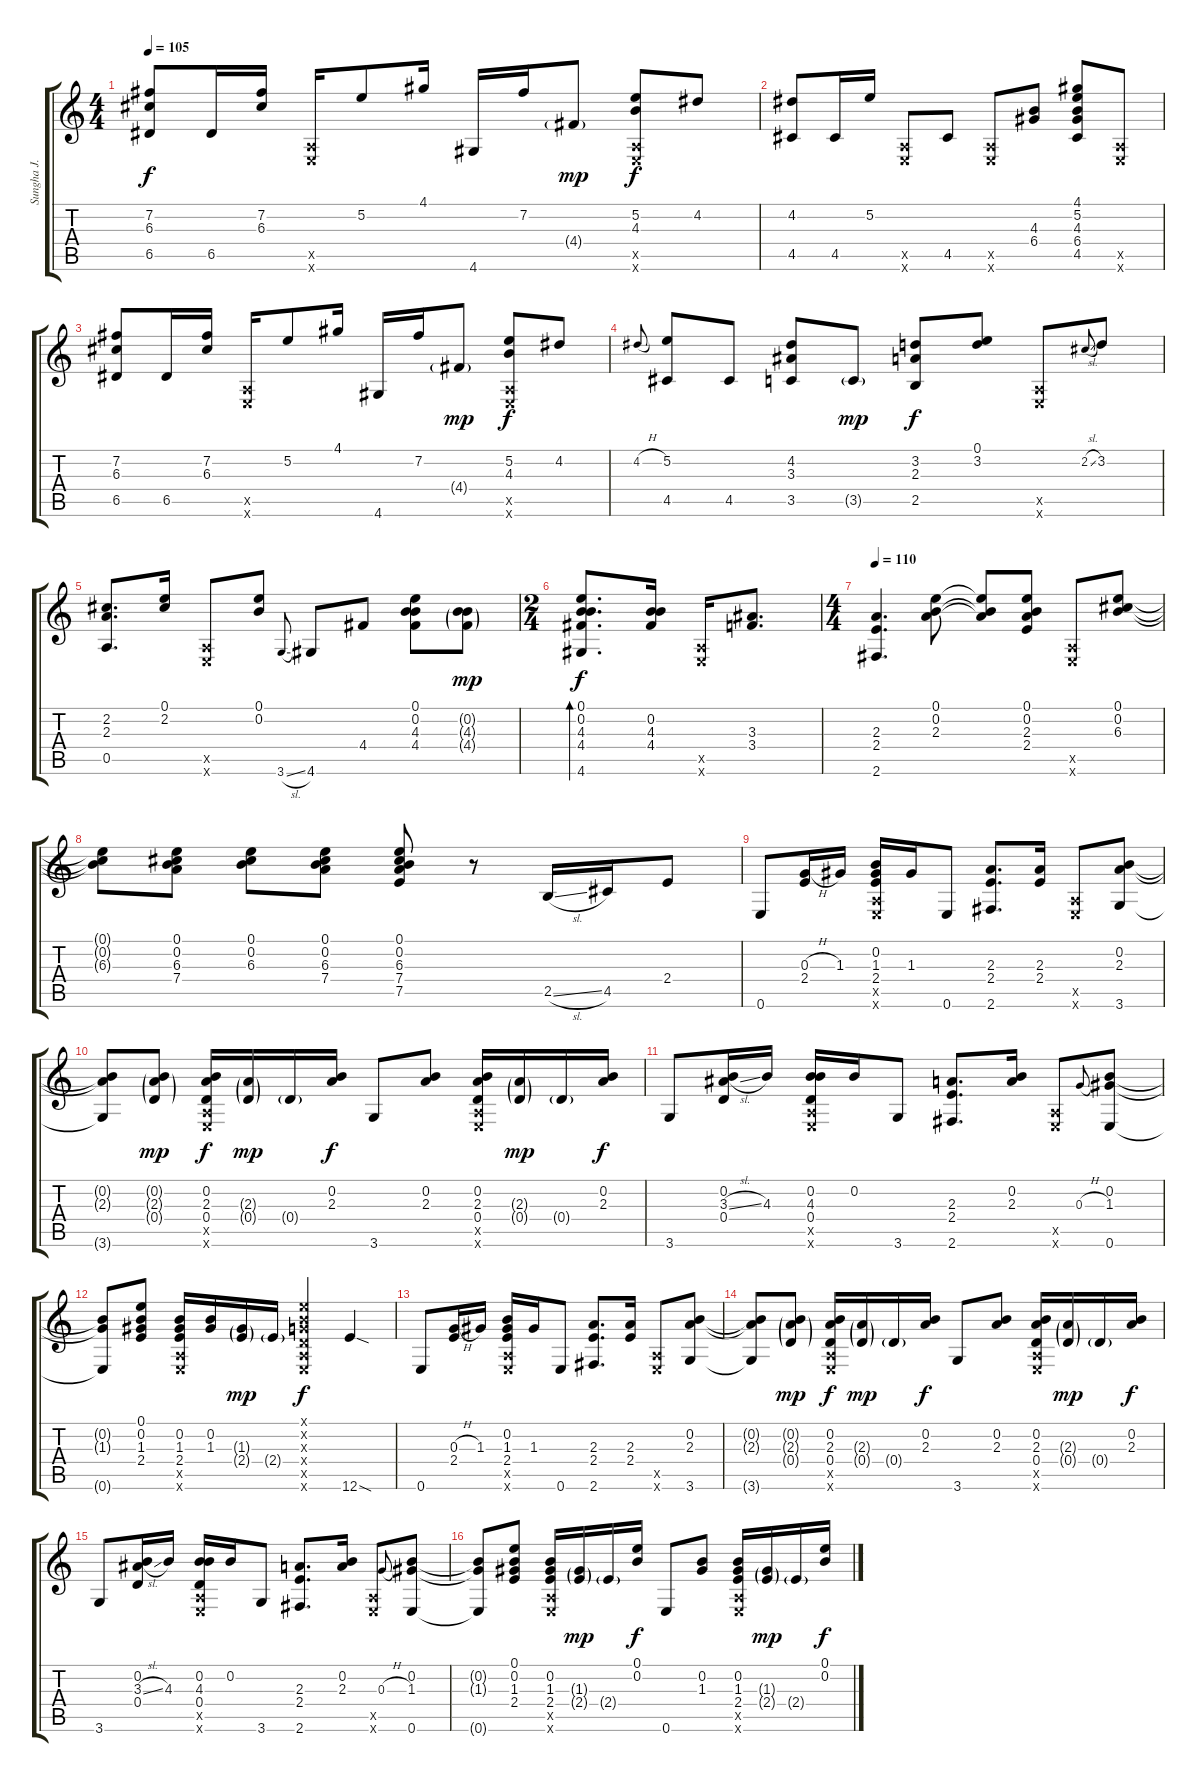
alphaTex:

\track ("Sungha J." "Sungha J.") {instrument acousticguitarsteel}
\staff {score tabs}
\tuning (E4 B3 G3 D3 A2 E2) {hide}
\ts (4 4)
\tempo 105
\clef g2
\ks c
(7.2 6.3 6.5).8{dy f} 6.5.16 (7.2 6.3).16 (0.5{x} 0.6{x}).16 5.2.8 4.1.16 4.6.16 7.2.16 4.4{g}.8{dy mp} (5.2 4.3 0.5{x} 0.6{x}).8{dy f} 4.2.8 |
(4.2 4.5).8 4.5.16 5.2.16 (0.5{x} 0.6{x}).8 4.5.8 (0.5{x} 0.6{x}).8 (4.3 6.4).8 (4.1 5.2 4.3 6.4 4.5).8 (0.5{x} 0.6{x}).8 |
(7.2 6.3 6.5).8 6.5.16 (7.2 6.3).16 (0.5{x} 0.6{x}).16 5.2.8 4.1.16 4.6.16 7.2.16 4.4{g}.8{dy mp} (5.2 4.3 0.5{x} 0.6{x}).8{dy f} 4.2.8 |
4.2{h}.8{gr onbeat} (5.2 4.5).8 4.5.8 (4.2 3.3 3.5).8 3.5{g}.8{dy mp} (3.2 2.3 2.5).8{dy f} (0.1 3.2).8 (0.5{x} 0.6{x}).8 2.2{sl}.8{gr onbeat} 3.2.8 |
(2.2 2.3 0.5).8{d} (0.1 2.2).16 (0.5{x} 0.6{x}).8 (0.1 0.2).8 3.6{sl}.8{gr onbeat} 4.6.8 4.4.8 (0.1 0.2 4.3 4.4).8 (0.2{g} 4.3{g} 4.4{g}).8{dy mp} |
\ts (2 4)
(0.1 0.2 4.3 4.4 4.6).8{d bd 120 dy f} (0.2 4.3 4.4).16 (0.5{x} 0.6{x}).16 (3.3 3.4).8{d} |
\ts (4 4)
\tempo 110
(2.3 2.4 2.6).4{d} (0.1 0.2 2.3).8 (0.1{t} 0.2{t} 2.3{t}).8 (0.1 0.2 2.3 2.4).8 (0.5{x} 0.6{x}).8 (0.1 0.2 6.3).8 |
(0.1{t} 0.2{t} 6.3{t}).8 (0.1 0.2 6.3 7.4).8 (0.1 0.2 6.3).8 (0.1 0.2 6.3 7.4).8 (0.1 0.2 6.3 7.4 7.5).8 r.8 2.5{sl}.16 4.5.16 2.4.8 |
0.6.8 (0.3{h} 2.4).16 1.3.16 (0.2 1.3 2.4 0.5{x} 0.6{x}).16 1.3.16 0.6.8 (2.3 2.4 2.6).8{d} (2.3 2.4).16 (0.5{x} 0.6{x}).8 (0.2 2.3 3.6).8 |
(0.2{t} 2.3{t} 3.6{t}).8 (0.2{g} 2.3{g} 0.4{g}).8{dy mp} (0.2 2.3 0.4 0.5{x} 0.6{x}).16{dy f} (2.3{g} 0.4{g}).16{dy mp} 0.4{g}.16 (0.2 2.3).16{dy f} 3.6.8 (0.2 2.3).8 (0.2 2.3 0.4 0.5{x} 0.6{x}).16 (2.3{g} 0.4{g}).16{dy mp} 0.4{g}.16 (0.2 2.3).16{dy f} |
3.6.8 (0.2 3.3{sl} 0.4).16 4.3.16 (0.2 4.3 0.4 0.5{x} 0.6{x}).16 0.2.16 3.6.8 (2.3 2.4 2.6).8{d} (0.2 2.3).16 (0.5{x} 0.6{x}).8 0.3{h}.8{gr onbeat} (0.2 1.3 0.6).8 |
(0.2{t} 1.3{t} 0.6{t}).8 (0.1 0.2 1.3 2.4).8 (0.2 1.3 2.4 0.5{x} 0.6{x}).16 (0.2 1.3).16 (1.3{g} 2.4{g}).16{dy mp} 2.4{g}.16 (0.1{x} 0.2{x} 0.3{x} 0.4{x} 0.5{x} 0.6{x}).4{dy f} 12.6{sod}.4 |
0.6.8 (0.3{h} 2.4).16 1.3.16 (0.2 1.3 2.4 0.5{x} 0.6{x}).16 1.3.16 0.6.8 (2.3 2.4 2.6).8{d} (2.3 2.4).16 (0.5{x} 0.6{x}).8 (0.2 2.3 3.6).8 |
(0.2{t} 2.3{t} 3.6{t}).8 (0.2{g} 2.3{g} 0.4{g}).8{dy mp} (0.2 2.3 0.4 0.5{x} 0.6{x}).16{dy f} (2.3{g} 0.4{g}).16{dy mp} 0.4{g}.16 (0.2 2.3).16{dy f} 3.6.8 (0.2 2.3).8 (0.2 2.3 0.4 0.5{x} 0.6{x}).16 (2.3{g} 0.4{g}).16{dy mp} 0.4{g}.16 (0.2 2.3).16{dy f} |
3.6.8 (0.2 3.3{sl} 0.4).16 4.3.16 (0.2 4.3 0.4 0.5{x} 0.6{x}).16 0.2.16 3.6.8 (2.3 2.4 2.6).8{d} (0.2 2.3).16 (0.5{x} 0.6{x}).8 0.3{h}.8{gr onbeat} (0.2 1.3 0.6).8 |
(0.2{t} 1.3{t} 0.6{t}).8 (0.1 0.2 1.3 2.4).8 (0.2 1.3 2.4 0.5{x} 0.6{x}).16 (1.3{g} 2.4{g}).16{dy mp} 2.4{g}.16 (0.1 0.2).16{dy f} 0.6.8 (0.2 1.3).8 (0.2 1.3 2.4 0.5{x} 0.6{x}).16 (1.3{g} 2.4{g}).16{dy mp} 2.4{g}.16 (0.1 0.2).16{dy f}
